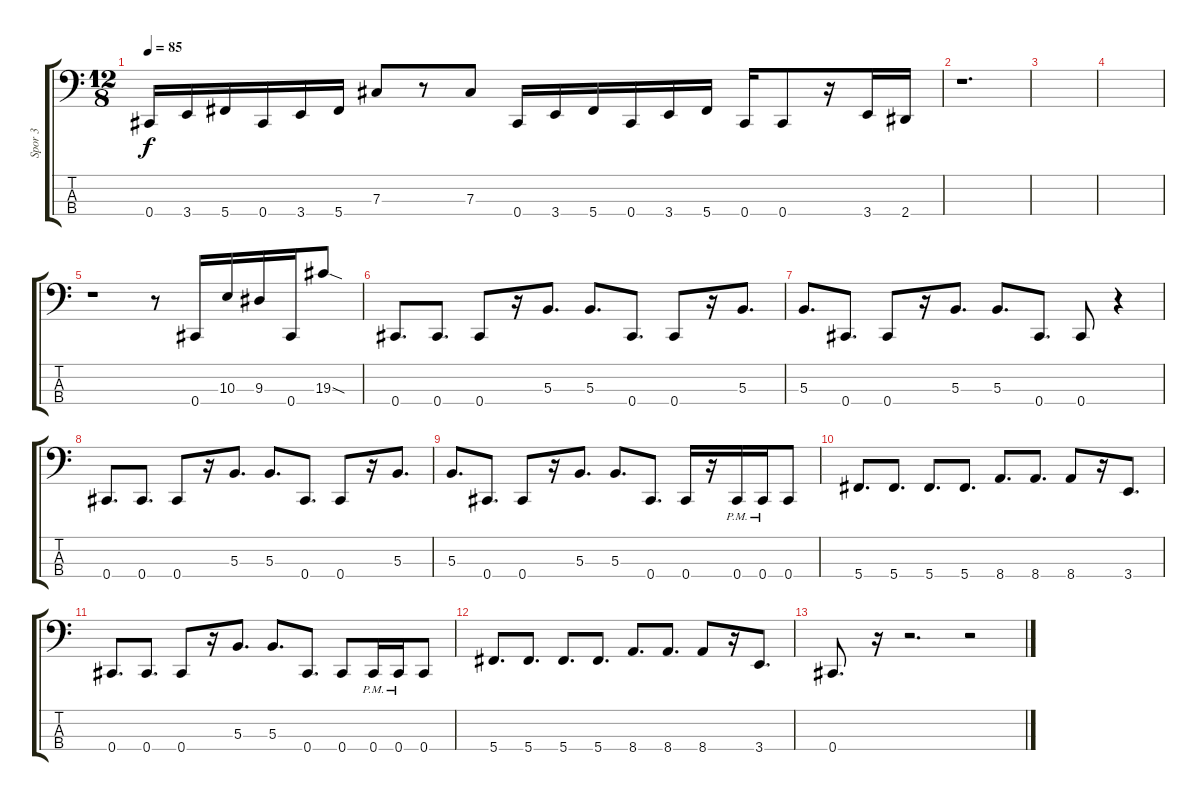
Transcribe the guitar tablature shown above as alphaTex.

\track ("Spor 3" "Spor 3") {instrument electricbasspick}
\staff {score tabs}
\tuning (E2 B1 Gb1 Db1) {hide}
\ts (12 8)
\tempo 85
\clef f4
\ks c
0.4.16{dy f} 3.4.16 5.4.16 0.4.16 3.4.16 5.4.16 7.3.8 r.8 7.3.8 0.4.16 3.4.16 5.4.16 0.4.16 3.4.16 5.4.16 0.4.16 0.4.8 r.16 3.4.16 2.4.16 |
r.1{d} |
|
|
r.1 r.8 0.4.16 10.3.16 9.3.16 0.4.16 19.3{sod}.8 |
0.4.8{d} 0.4.8{d} 0.4.8 r.16 5.3.8{d} 5.3.8{d} 0.4.8{d} 0.4.8 r.16 5.3.8{d} |
5.3.8{d} 0.4.8{d} 0.4.8 r.16 5.3.8{d} 5.3.8{d} 0.4.8{d} 0.4.8 r.4 |
0.4.8{d} 0.4.8{d} 0.4.8 r.16 5.3.8{d} 5.3.8{d} 0.4.8{d} 0.4.8 r.16 5.3.8{d} |
5.3.8{d} 0.4.8{d} 0.4.8 r.16 5.3.8{d} 5.3.8{d} 0.4.8{d} 0.4.16 r.16 0.4{pm}.16 0.4{pm}.16 0.4.8 |
5.4.8{d} 5.4.8{d} 5.4.8{d} 5.4.8{d} 8.4.8{d} 8.4.8{d} 8.4.8 r.16 3.4.8{d} |
0.4.8{d} 0.4.8{d} 0.4.8 r.16 5.3.8{d} 5.3.8{d} 0.4.8{d} 0.4.8 0.4{pm}.16 0.4{pm}.16 0.4.8 |
5.4.8{d} 5.4.8{d} 5.4.8{d} 5.4.8{d} 8.4.8{d} 8.4.8{d} 8.4.8 r.16 3.4.8{d} |
0.4.8{d} r.16 r.2{d} r.2
